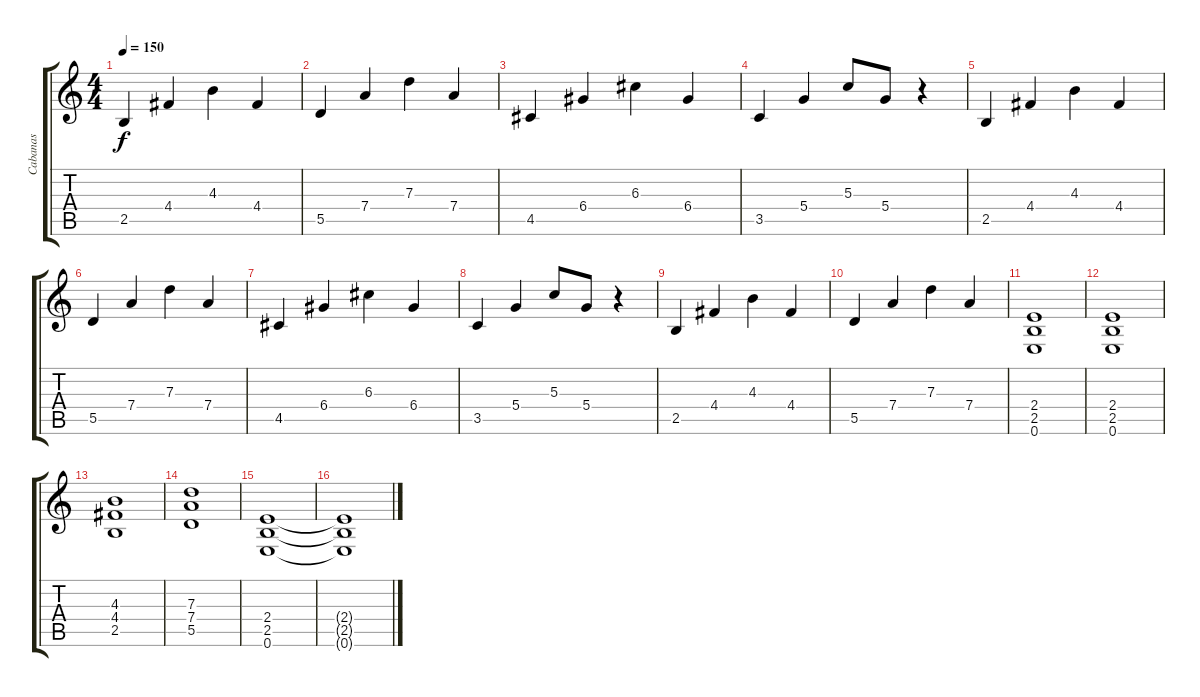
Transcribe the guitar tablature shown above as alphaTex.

\track ("Cabanas" "Cabanas") {instrument overdrivenguitar}
\staff {score tabs}
\tuning (E4 B3 G3 D3 A2 E2) {hide}
\ts (4 4)
\tempo 150
\clef g2
\ks c
2.5.4{dy f} 4.4.4 4.3.4 4.4.4 |
5.5.4 7.4.4 7.3.4 7.4.4 |
4.5.4 6.4.4 6.3.4 6.4.4 |
3.5.4 5.4.4 5.3.8 5.4.8 r.4 |
2.5.4 4.4.4 4.3.4 4.4.4 |
5.5.4 7.4.4 7.3.4 7.4.4 |
4.5.4 6.4.4 6.3.4 6.4.4 |
3.5.4 5.4.4 5.3.8 5.4.8 r.4 |
2.5.4 4.4.4 4.3.4 4.4.4 |
5.5.4 7.4.4 7.3.4 7.4.4 |
(2.4 2.5 0.6).1 |
(2.4 2.5 0.6).1 |
(4.3 4.4 2.5).1 |
(7.3 7.4 5.5).1 |
(2.4 2.5 0.6).1 |
(2.4{t} 2.5{t} 0.6{t}).1
